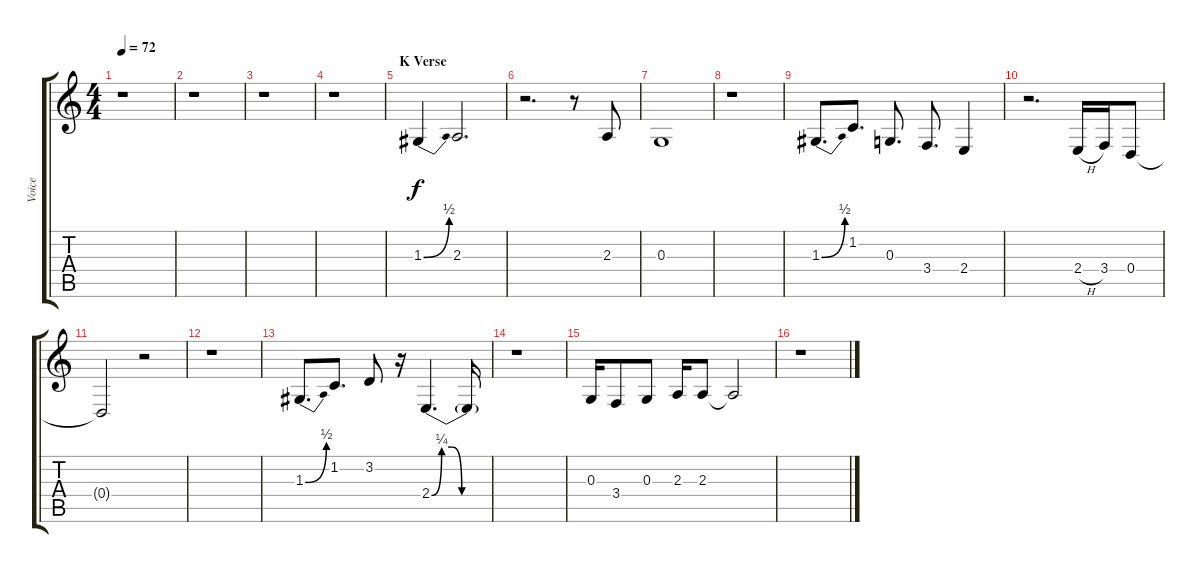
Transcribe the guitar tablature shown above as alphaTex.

\track ("Voice" "Voice") {instrument baritonesax}
\staff {score tabs}
\tuning (E4 B3 G3 D3 A2 E2) {hide}
\ts (4 4)
\tempo 72
\clef g2
\ks c
r.1{dy f} |
r.1 |
r.1 |
r.1 |
\section ("" "K Verse")
1.3{be (bend 0 0 60 2)}.4 2.3.2{d} |
r.2{d} r.8 2.3.8 |
0.3.1 |
r.1 |
1.3{be (bend 0 0 60 2)}.8{d} 1.2.8{d} 0.3.8{d} 3.4.8{d} 2.4.4 |
r.2{d} 2.4{h}.16 3.4.16 0.4.8 |
0.4{t}.2 r.2 |
r.1 |
1.3{be (bend 0 0 60 2)}.8{d} 1.2.8{d} 3.2.8 r.16 2.4{be (custom 0 0 10 1 20 1 30 0 60 0)}.4{d} 2.4{t}.16 |
r.1 |
0.3.16 3.4.8 0.3.8 2.3.16 2.3.8 2.3{t}.2 |
r.1
